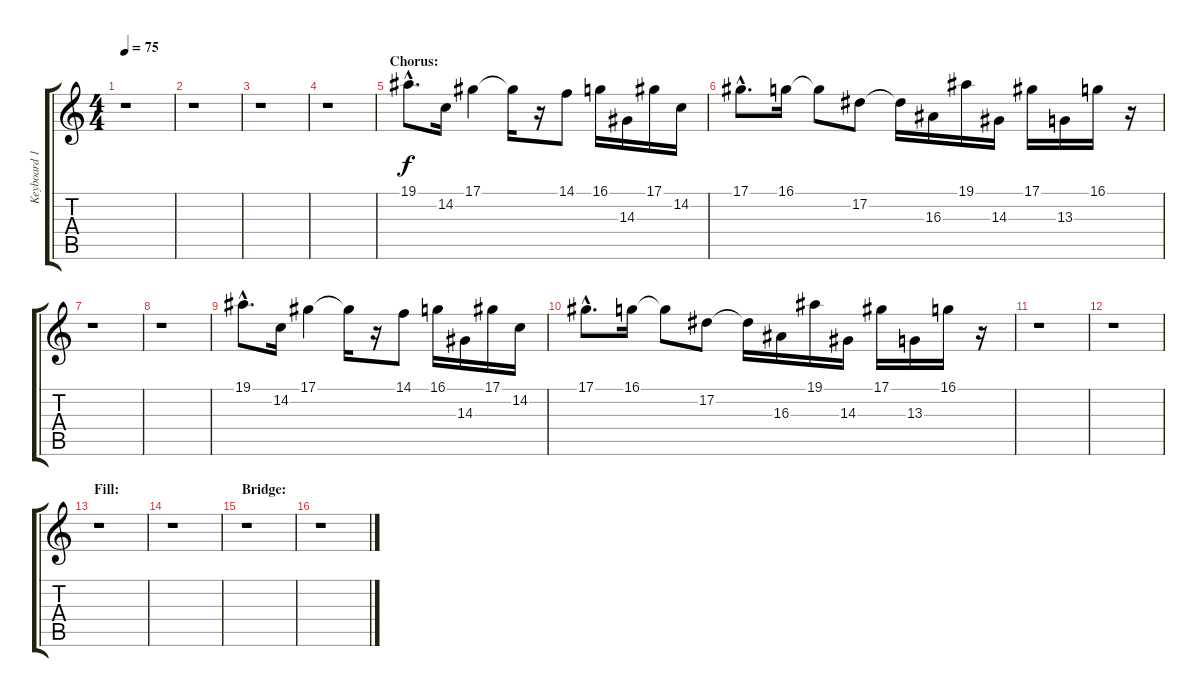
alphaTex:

\track ("Keyboard 1" "Keyboard 1") {instrument stringensemble1}
\staff {score tabs}
\tuning (Eb4 Bb3 Gb3 Db3 Ab2 Eb2) {hide}
\ts (4 4)
\tempo 75
\clef g2
\ks c
r.1{dy f} |
r.1 |
r.1 |
r.1 |
\section ("" "Chorus:")
19.1{hac}.8{d volume 14 instrument acousticgrandpiano} 14.2.16 17.1.4 17.1{t}.16 r.16 14.1.8 16.1.16 14.3.16 17.1.16 14.2.16 |
17.1{hac}.8{d} 16.1.16 16.1{t}.8 17.2.8 17.2{t}.16 16.3.16 19.1.16 14.3.16 17.1.16 13.3.16 16.1.16 r.16 |
r.1 |
r.1 |
19.1{hac}.8{d volume 14 instrument acousticgrandpiano} 14.2.16 17.1.4 17.1{t}.16 r.16 14.1.8 16.1.16 14.3.16 17.1.16 14.2.16 |
17.1{hac}.8{d} 16.1.16 16.1{t}.8 17.2.8 17.2{t}.16 16.3.16 19.1.16 14.3.16 17.1.16 13.3.16 16.1.16 r.16 |
r.1 |
r.1 |
\section ("" "Fill:")
r.1 |
r.1 |
\section ("" "Bridge:")
r.1 |
r.1
